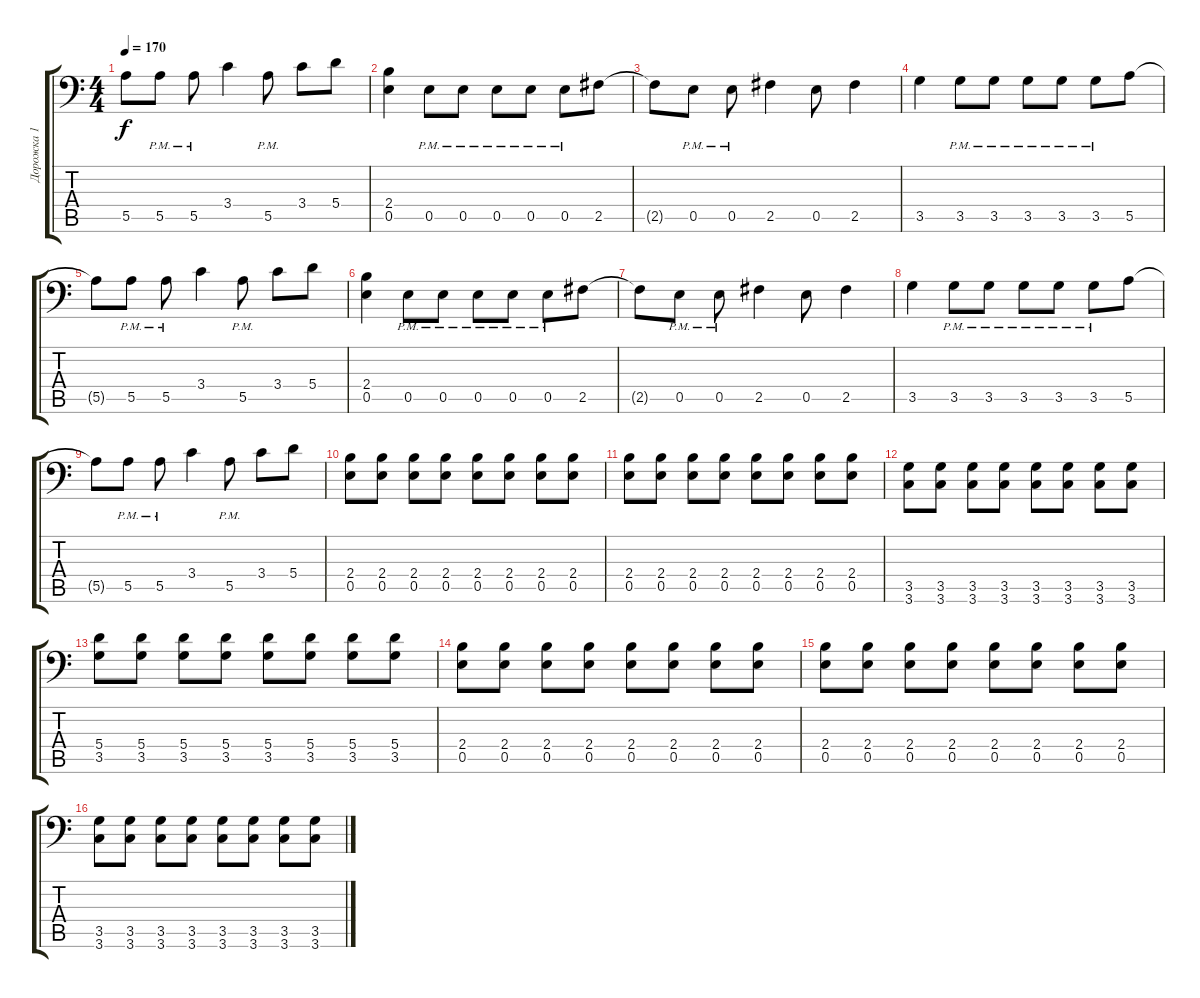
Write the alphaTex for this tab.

\track ("Дорожка 1" "Дорожка 1") {instrument distortionguitar}
\staff {score tabs}
\tuning (B3 Gb3 D3 A2 E2 A1) {hide}
\ts (4 4)
\tempo 170
\clef f4
\ks c
5.5{t}.8{dy f} 5.5{pm}.8 5.5{pm}.8 3.4.4 5.5{pm}.8 3.4.8 5.4.8 |
(2.4 0.5).4 0.5{pm}.8 0.5{pm}.8 0.5{pm}.8 0.5{pm}.8 0.5{pm}.8 2.5.8 |
2.5{t}.8 0.5{pm}.8 0.5{pm}.8 2.5.4 0.5.8 2.5.4 |
3.5.4 3.5{pm}.8 3.5{pm}.8 3.5{pm}.8 3.5{pm}.8 3.5{pm}.8 5.5.8 |
5.5{t}.8 5.5{pm}.8 5.5{pm}.8 3.4.4 5.5{pm}.8 3.4.8 5.4.8 |
(2.4 0.5).4 0.5{pm}.8 0.5{pm}.8 0.5{pm}.8 0.5{pm}.8 0.5{pm}.8 2.5.8 |
2.5{t}.8 0.5{pm}.8 0.5{pm}.8 2.5.4 0.5.8 2.5.4 |
3.5.4 3.5{pm}.8 3.5{pm}.8 3.5{pm}.8 3.5{pm}.8 3.5{pm}.8 5.5.8 |
5.5{t}.8 5.5{pm}.8 5.5{pm}.8 3.4.4 5.5{pm}.8 3.4.8 5.4.8 |
(2.4 0.5).8 (2.4 0.5).8 (2.4 0.5).8 (2.4 0.5).8 (2.4 0.5).8 (2.4 0.5).8 (2.4 0.5).8 (2.4 0.5).8 |
(2.4 0.5).8 (2.4 0.5).8 (2.4 0.5).8 (2.4 0.5).8 (2.4 0.5).8 (2.4 0.5).8 (2.4 0.5).8 (2.4 0.5).8 |
(3.5 3.6).8 (3.5 3.6).8 (3.5 3.6).8 (3.5 3.6).8 (3.5 3.6).8 (3.5 3.6).8 (3.5 3.6).8 (3.5 3.6).8 |
(5.4 3.5).8 (5.4 3.5).8 (5.4 3.5).8 (5.4 3.5).8 (5.4 3.5).8 (5.4 3.5).8 (5.4 3.5).8 (5.4 3.5).8 |
(2.4 0.5).8 (2.4 0.5).8 (2.4 0.5).8 (2.4 0.5).8 (2.4 0.5).8 (2.4 0.5).8 (2.4 0.5).8 (2.4 0.5).8 |
(2.4 0.5).8 (2.4 0.5).8 (2.4 0.5).8 (2.4 0.5).8 (2.4 0.5).8 (2.4 0.5).8 (2.4 0.5).8 (2.4 0.5).8 |
(3.5 3.6).8 (3.5 3.6).8 (3.5 3.6).8 (3.5 3.6).8 (3.5 3.6).8 (3.5 3.6).8 (3.5 3.6).8 (3.5 3.6).8
